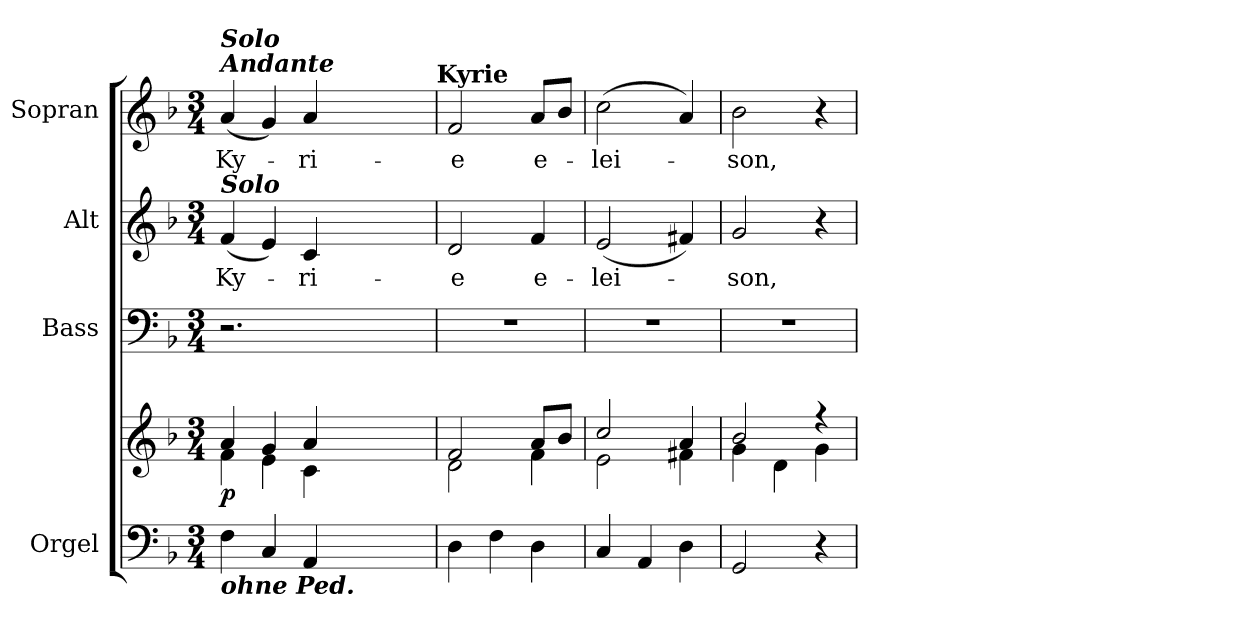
**kern	**kern	**dynam	**kern	**kern	**text	**kern	**text
*part4	*part4	*part4	*part3	*part2	*part2	*part1	*part1
*staff5	*staff4	*staff4/5	*staff3	*staff2	*staff2	*staff1	*staff1
*I"Orgel	*	*	*I"Bass	*I"Alt	*	*I"Sopran	*
*I'Org.	*	*	*I'B.	*I'A.	*	*I'S.	*
*clefF4	*clefG2	*	*clefF4	*clefG2	*	*clefG2	*
*k[b-]	*k[b-]	*	*k[b-]	*k[b-]	*	*k[b-]	*
*F:	*F:	*	*F:	*F:	*	*F:	*
*M3/4	*M3/4	*	*M3/4	*M3/4	*	*M3/4	*
=1	=1	=1	=1	=1	=1	=1	=1
*	*^	*	*	*	*	*	*
!	!	!	!	!	!	!	!LO:TX:a:Bi:t=Andante	!
!	!	!	!	!	!	!	!LO:TX:a:Bi:t=Solo	!
!	!	!	!	!	!LO:TX:a:Bi:t=Solo	!	!	!
!LO:TX:b:Bi:t=ohne Ped.	!	!	!	!	!	!	!	!
!	!	!	!LO:DY:b	!	!	!LO:LY:b	!	!LO:LY:b
4F\	4a/	4f\	p	2.r	(<4f/	Ky-	(<4a/	Ky-
4C/	4g/	4e\	.	.	4e/)	.	4g/)	.
!	!	!	!	!	!	!LO:LY:b	!	!LO:LY:b
4AA/	4a/	4c\	.	.	4c/	-ri-	4a/	-ri-
2...ryy	2...ryy	2...ryy	.	2...ryy	2...ryy	.	2...ryy	.
!	!	!	!	!	!	!	!LO:TX:a:B:t=Kyrie	!
=2	=2	=2	=2	=2	=2	=2	=2	=2
!	!	!	!	!	!	!LO:LY:b	!	!LO:LY:b
4D\	2f/	2d\	.	2.r	2d/	-e	2f/	-e
4F\	.	.	.	.	.	.	.	.
!	!	!	!	!	!	!LO:LY:b	!	!LO:LY:b
4D\	8a/L	4f\	.	.	4f/	e-	8a/L	e-
.	8b-/J	.	.	.	.	.	8b-/J	.
=3	=3	=3	=3	=3	=3	=3	=3	=3
!	!	!	!	!	!	!LO:LY:b	!	!LO:LY:b
4C/	2cc/	2e\	.	2.r	(<2e/	-lei-	(>2cc\	-lei-
4AA/	.	.	.	.	.	.	.	.
4D\	4a/	4f#X\	.	.	4f#X/)	.	4a/)	.
=4	=4	=4	=4	=4	=4	=4	=4	=4
!	!	!	!	!	!	!LO:LY:b	!	!LO:LY:b
2GG/	2b-/	4g\	.	2.r	2g/	-son,	2b-\	-son,
.	.	4d\	.	.	.	.	.	.
4r	4ree	4g\	.	.	4r	.	4r	.
*	*v	*v	*	*	*	*	*	*
=	=	=	=	=	=	=	=
*-	*-	*-	*-	*-	*-	*-	*-
